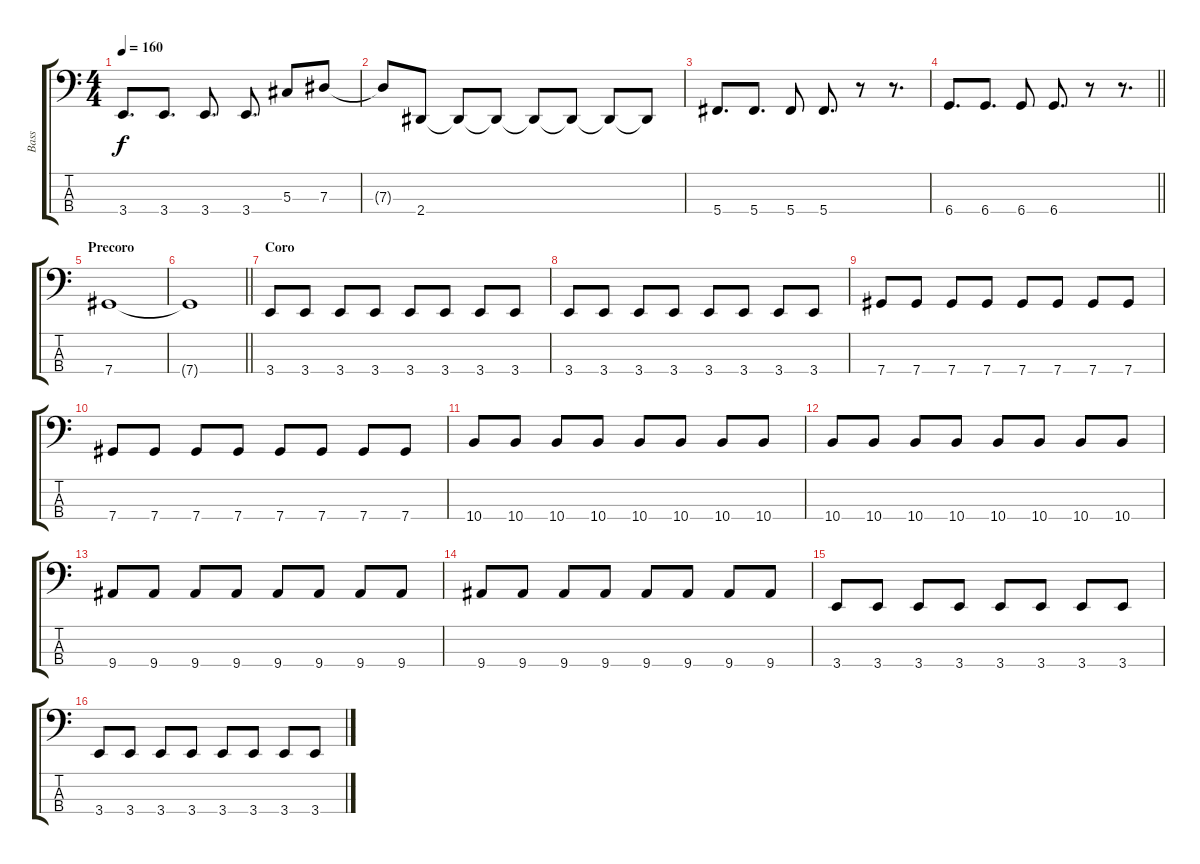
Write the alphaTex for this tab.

\track ("Bass" "Bass") {instrument electricbasspick}
\staff {score tabs}
\tuning (Gb2 Db2 Ab1 Db1) {hide}
\ts (4 4)
\tempo 160
\clef f4
\ks c
3.4.8{d dy f} 3.4.8{d} 3.4.8{d} 3.4.8{d} 5.3.8 7.3.8 |
7.3{t}.8 2.4.8 2.4{t}.8 2.4{t}.8 2.4{t}.8 2.4{t}.8 2.4{t}.8 2.4{t}.8 |
5.4.8{d} 5.4.8{d} 5.4.8 5.4.8{d} r.8 r.8{d} |
\barLineRight lightlight
6.4.8{d} 6.4.8{d} 6.4.8 6.4.8{d} r.8 r.8{d} |
\section ("" "Precoro")
7.4.1 |
\barLineRight lightlight
7.4{t}.1 |
\section ("" "Coro")
3.4.8 3.4.8 3.4.8 3.4.8 3.4.8 3.4.8 3.4.8 3.4.8 |
3.4.8 3.4.8 3.4.8 3.4.8 3.4.8 3.4.8 3.4.8 3.4.8 |
7.4.8 7.4.8 7.4.8 7.4.8 7.4.8 7.4.8 7.4.8 7.4.8 |
7.4.8 7.4.8 7.4.8 7.4.8 7.4.8 7.4.8 7.4.8 7.4.8 |
10.4.8 10.4.8 10.4.8 10.4.8 10.4.8 10.4.8 10.4.8 10.4.8 |
10.4.8 10.4.8 10.4.8 10.4.8 10.4.8 10.4.8 10.4.8 10.4.8 |
9.4.8 9.4.8 9.4.8 9.4.8 9.4.8 9.4.8 9.4.8 9.4.8 |
9.4.8 9.4.8 9.4.8 9.4.8 9.4.8 9.4.8 9.4.8 9.4.8 |
3.4.8 3.4.8 3.4.8 3.4.8 3.4.8 3.4.8 3.4.8 3.4.8 |
3.4.8 3.4.8 3.4.8 3.4.8 3.4.8 3.4.8 3.4.8 3.4.8
